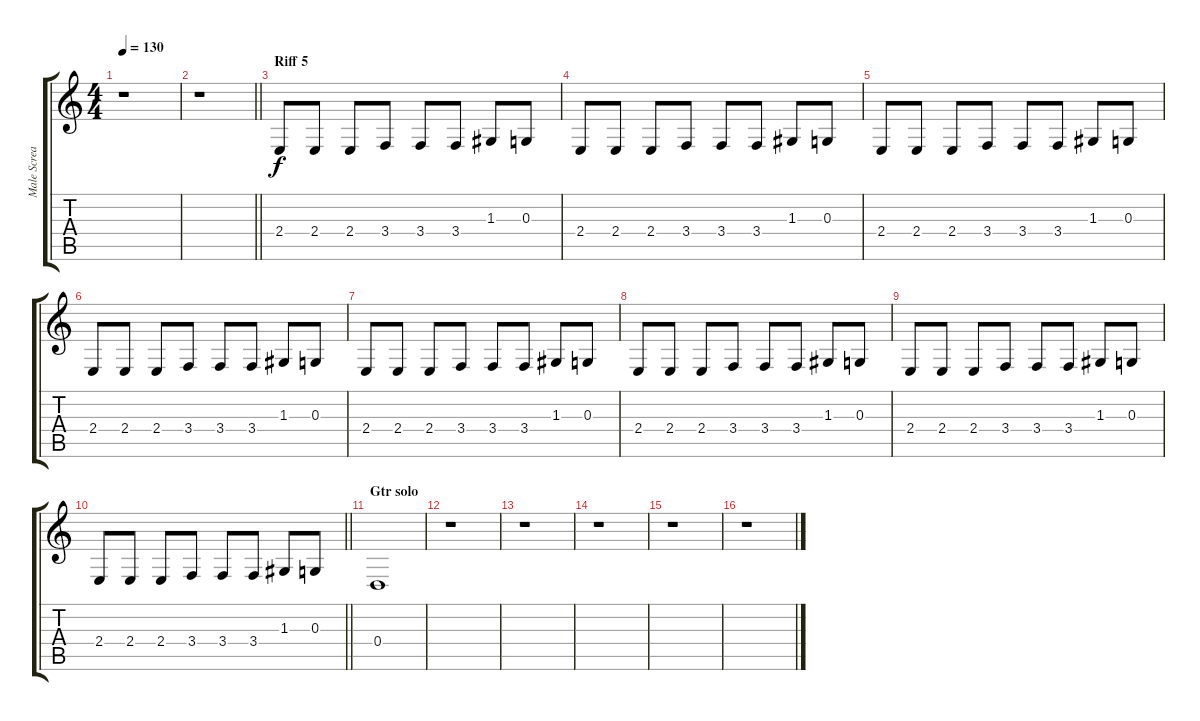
\track ("Male Screams/ Vocals" "Male Screa") {instrument lead6voice}
\staff {score tabs}
\tuning (E4 B3 G3 D3 A2 E2) {hide}
\ts (4 4)
\tempo 130
\clef g2
\ks c
r.1{dy f} |
\barLineRight lightlight
r.1 |
\section ("" "Riff 5")
2.4.8 2.4.8 2.4.8 3.4.8 3.4.8 3.4.8 1.3.8 0.3.8 |
2.4.8 2.4.8 2.4.8 3.4.8 3.4.8 3.4.8 1.3.8 0.3.8 |
2.4.8 2.4.8 2.4.8 3.4.8 3.4.8 3.4.8 1.3.8 0.3.8 |
2.4.8 2.4.8 2.4.8 3.4.8 3.4.8 3.4.8 1.3.8 0.3.8 |
2.4.8 2.4.8 2.4.8 3.4.8 3.4.8 3.4.8 1.3.8 0.3.8 |
2.4.8 2.4.8 2.4.8 3.4.8 3.4.8 3.4.8 1.3.8 0.3.8 |
2.4.8 2.4.8 2.4.8 3.4.8 3.4.8 3.4.8 1.3.8 0.3.8 |
\barLineRight lightlight
2.4.8 2.4.8 2.4.8 3.4.8 3.4.8 3.4.8 1.3.8 0.3.8 |
\section ("" "Gtr solo")
0.4.1 |
r.1 |
r.1 |
r.1 |
r.1 |
r.1
